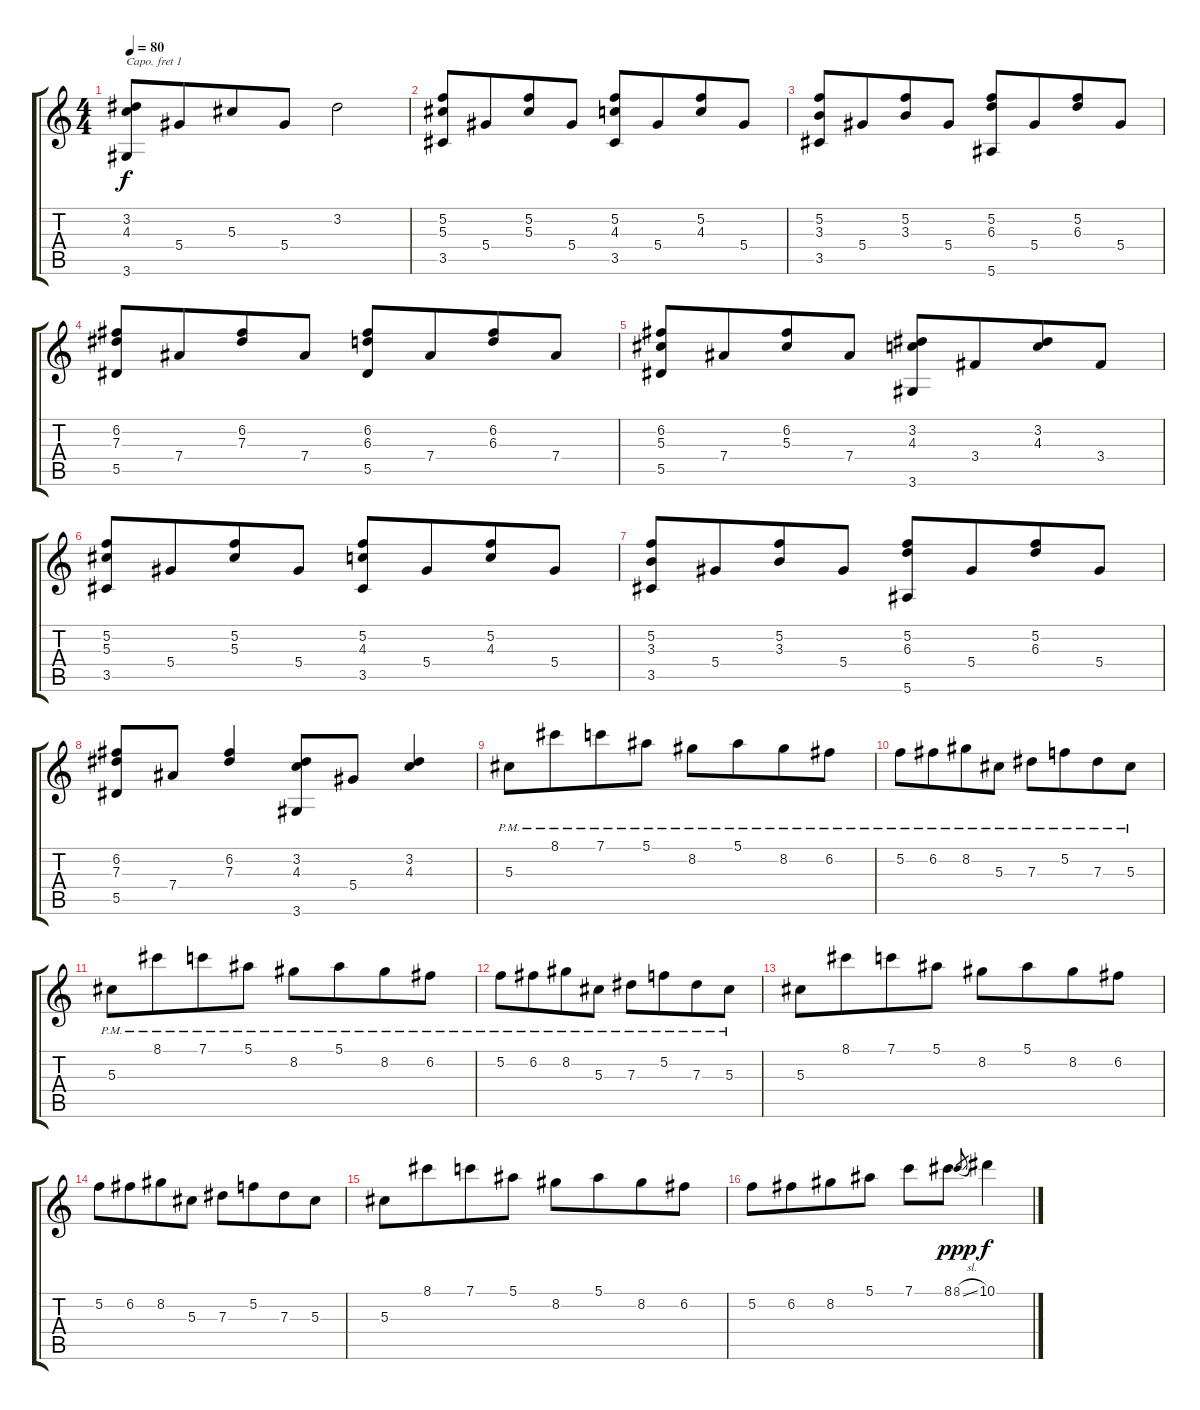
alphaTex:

\track "" {instrument acousticguitarsteel}
\staff {score tabs}
\capo 1
\tuning (E4 B3 G3 D3 A2 E2) {hide}
\ts (4 4)
\tempo 80
\clef g2
\ks c
(3.2 4.3 3.6).8{dy f} 5.4.8{beam merge} 5.3.8 5.4.8 3.2.2 |
(5.2 5.3 3.5).8 5.4.8{beam merge} (5.2 5.3).8 5.4.8 (5.2 4.3 3.5).8 5.4.8{beam merge} (5.2 4.3).8 5.4.8 |
(5.2 3.3 3.5).8 5.4.8{beam merge} (5.2 3.3).8 5.4.8 (5.2 6.3 5.6).8 5.4.8{beam merge} (5.2 6.3).8 5.4.8 |
(6.2 7.3 5.5).8 7.4.8{beam merge} (6.2 7.3).8 7.4.8 (6.2 6.3 5.5).8 7.4.8{beam merge} (6.2 6.3).8 7.4.8 |
(6.2 5.3 5.5).8 7.4.8{beam merge} (6.2 5.3).8 7.4.8 (3.2 4.3 3.6).8 3.4.8{beam merge} (3.2 4.3).8 3.4.8 |
(5.2 5.3 3.5).8 5.4.8{beam merge} (5.2 5.3).8 5.4.8 (5.2 4.3 3.5).8 5.4.8{beam merge} (5.2 4.3).8 5.4.8 |
(5.2 3.3 3.5).8 5.4.8{beam merge} (5.2 3.3).8 5.4.8 (5.2 6.3 5.6).8 5.4.8{beam merge} (5.2 6.3).8 5.4.8 |
(6.2 7.3 5.5).8 7.4.8{beam merge} (6.2 7.3).4 (3.2 4.3 3.6).8 5.4.8{beam merge} (3.2 4.3).4 |
5.3{pm}.8 8.1{pm}.8{beam merge} 7.1{pm}.8 5.1{pm}.8 8.2{pm}.8 5.1{pm}.8{beam merge} 8.2{pm}.8 6.2{pm}.8 |
5.2{pm}.8 6.2{pm}.8{beam merge} 8.2{pm}.8 5.3{pm}.8 7.3{pm}.8 5.2{pm}.8{beam merge} 7.3{pm}.8 5.3{pm}.8 |
5.3{pm}.8 8.1{pm}.8{beam merge} 7.1{pm}.8 5.1{pm}.8 8.2{pm}.8 5.1{pm}.8{beam merge} 8.2{pm}.8 6.2{pm}.8 |
5.2{pm}.8 6.2{pm}.8{beam merge} 8.2{pm}.8 5.3{pm}.8 7.3{pm}.8 5.2{pm}.8{beam merge} 7.3{pm}.8 5.3{pm}.8 |
5.3.8 8.1.8{beam merge} 7.1.8 5.1.8 8.2.8 5.1.8{beam merge} 8.2.8 6.2.8 |
5.2.8 6.2.8{beam merge} 8.2.8 5.3.8 7.3.8 5.2.8{beam merge} 7.3.8 5.3.8 |
5.3.8 8.1.8{beam merge} 7.1.8 5.1.8 8.2.8 5.1.8{beam merge} 8.2.8 6.2.8 |
5.2.8 6.2.8{beam merge} 8.2.8 5.1.8 7.1.8 8.1.8 8.1{sl}.8{gr dy ppp beam merge} 10.1.4{dy f}
